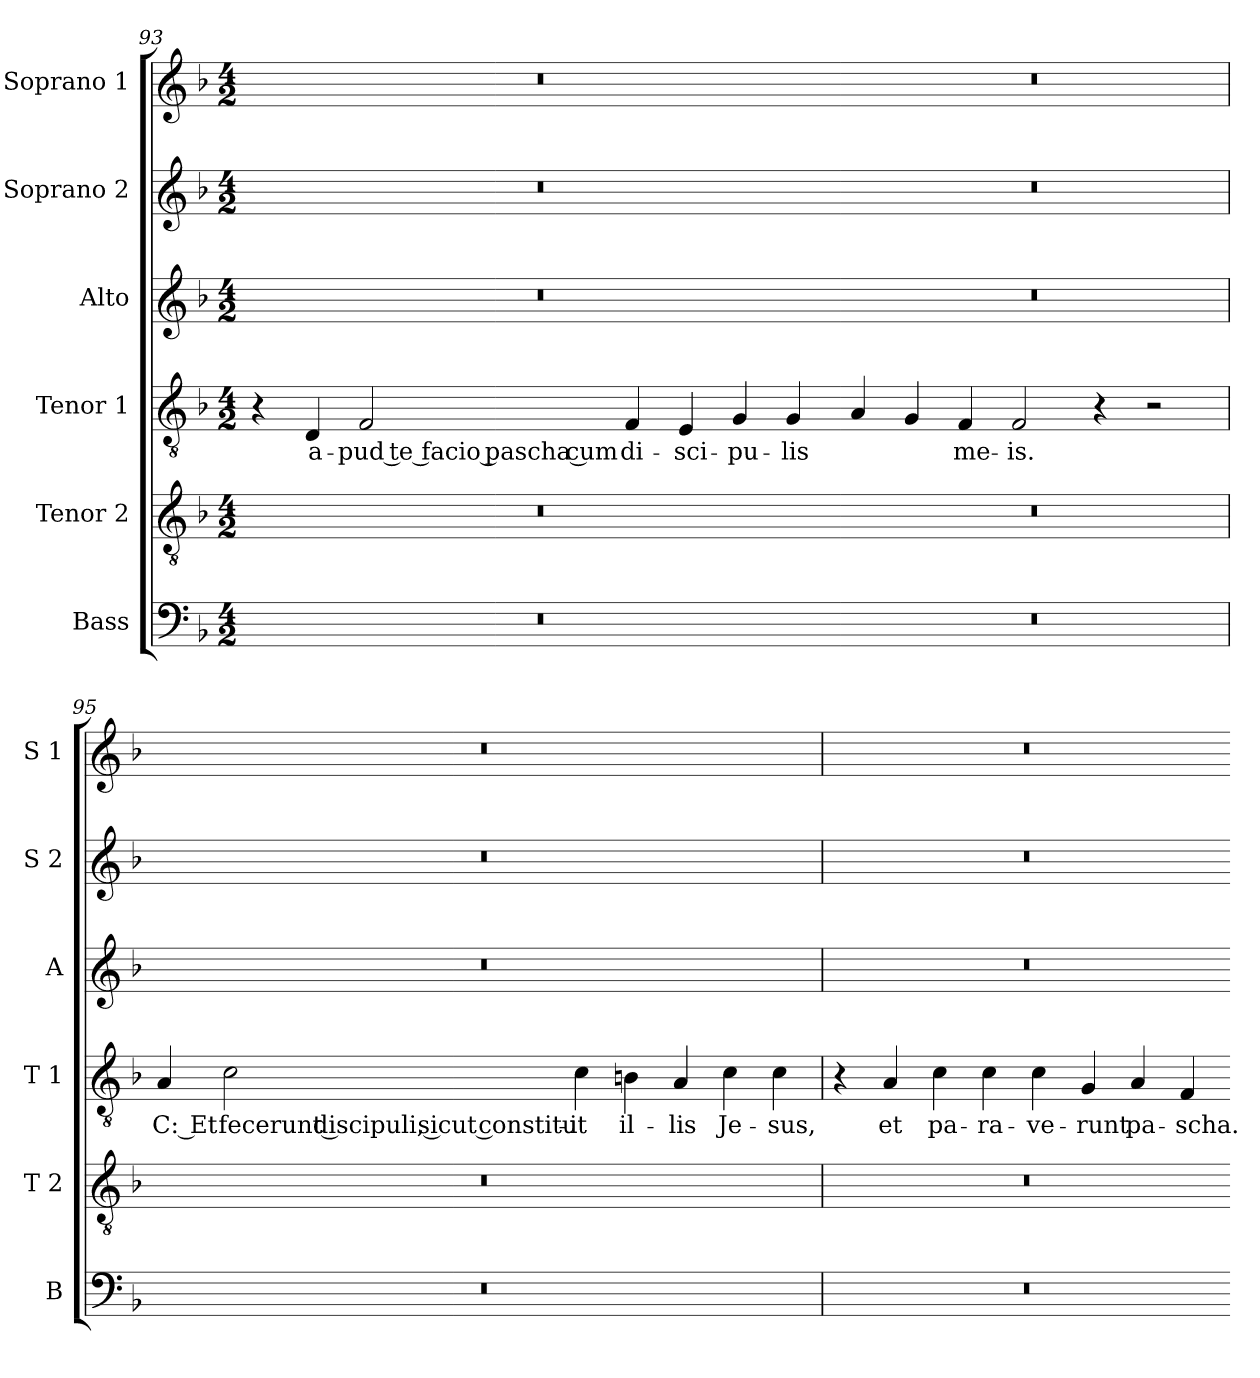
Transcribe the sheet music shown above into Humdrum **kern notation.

**kern	**kern	**kern	**text	**kern	**kern	**kern
*part6	*part5	*part4	*part4	*part3	*part2	*part1
*staff6	*staff5	*staff4	*staff4	*staff3	*staff2	*staff1
*I"Bass	*I"Tenor 2	*I"Tenor 1	*	*I"Alto	*I"Soprano 2	*I"Soprano 1
*I'B	*I'T 2	*I'T 1	*	*I'A	*I'S 2	*I'S 1
!!LO:LB:g=z
*clefF4	*clefGv2	*clefGv2	*	*clefG2	*clefG2	*clefG2
*k[b-]	*k[b-]	*k[b-]	*	*k[b-]	*k[b-]	*k[b-]
*F:	*F:	*F:	*	*F:	*F:	*F:
*M4/2	*M4/2	*M4/2	*	*M4/2	*M4/2	*M4/2
=93	=93	=93	=93	=93	=93	=93
0r	0r	4r	.	0r	0r	0r
!	!	!	!LO:LY:b	!	!	!
.	.	4D/	a-	.	.	.
!	!	!	!LO:LY:b	!	!	!
.	.	2F/	-pud te facio pascha cum	.	.	.
!	!	!	!LO:LY:b	!	!	!
.	.	4F/	di-	.	.	.
!	!	!	!LO:LY:b	!	!	!
.	.	4E/	-sci-	.	.	.
!	!	!	!LO:LY:b	!	!	!
.	.	4G/	-pu-	.	.	.
!	!	!	!LO:LY:b	!	!	!
.	.	4G/	-lis	.	.	.
=94-	=94-	=94-	=94-	=94-	=94-	=94-
0r	0r	4A/	.	0r	0r	0r
.	.	4G/	.	.	.	.
!	!	!	!LO:LY:b	!	!	!
.	.	4F/	me-	.	.	.
!	!	!	!LO:LY:b	!	!	!
.	.	2F/	-is.	.	.	.
.	.	4r	.	.	.	.
.	.	2r	.	.	.	.
=95	=95	=95	=95	=95	=95	=95
!	!	!	!LO:LY:b	!	!	!
0r	0r	4A/	C: Et	0r	0r	0r
!	!	!	!LO:LY:b	!	!	!
.	.	2c\	fecerunt discipuli, sicut constitu-	.	.	.
!	!	!	!LO:LY:b	!	!	!
.	.	4c\	-it	.	.	.
!	!	!	!LO:LY:b	!	!	!
.	.	4Bn\	il-	.	.	.
!	!	!	!LO:LY:b	!	!	!
.	.	4A/	-lis	.	.	.
!	!	!	!LO:LY:b	!	!	!
.	.	4c\	Je-	.	.	.
!	!	!	!LO:LY:b	!	!	!
.	.	4c\	-sus,	.	.	.
!!LO:PB:g=z
=96	=96	=96	=96	=96	=96	=96
0r	0r	4r	.	0r	0r	0r
!	!	!	!LO:LY:b	!	!	!
.	.	4A/	et	.	.	.
!	!	!	!LO:LY:b	!	!	!
.	.	4c\	pa-	.	.	.
!	!	!	!LO:LY:b	!	!	!
.	.	4c\	-ra-	.	.	.
!	!	!	!LO:LY:b	!	!	!
.	.	4c\	-ve-	.	.	.
!	!	!	!LO:LY:b	!	!	!
.	.	4G/	-runt	.	.	.
!	!	!	!LO:LY:b	!	!	!
.	.	4A/	pa-	.	.	.
!	!	!	!LO:LY:b	!	!	!
.	.	4F/	-scha.	.	.	.
=-	=-	=-	=-	=-	=-	=-
*-	*-	*-	*-	*-	*-	*-
